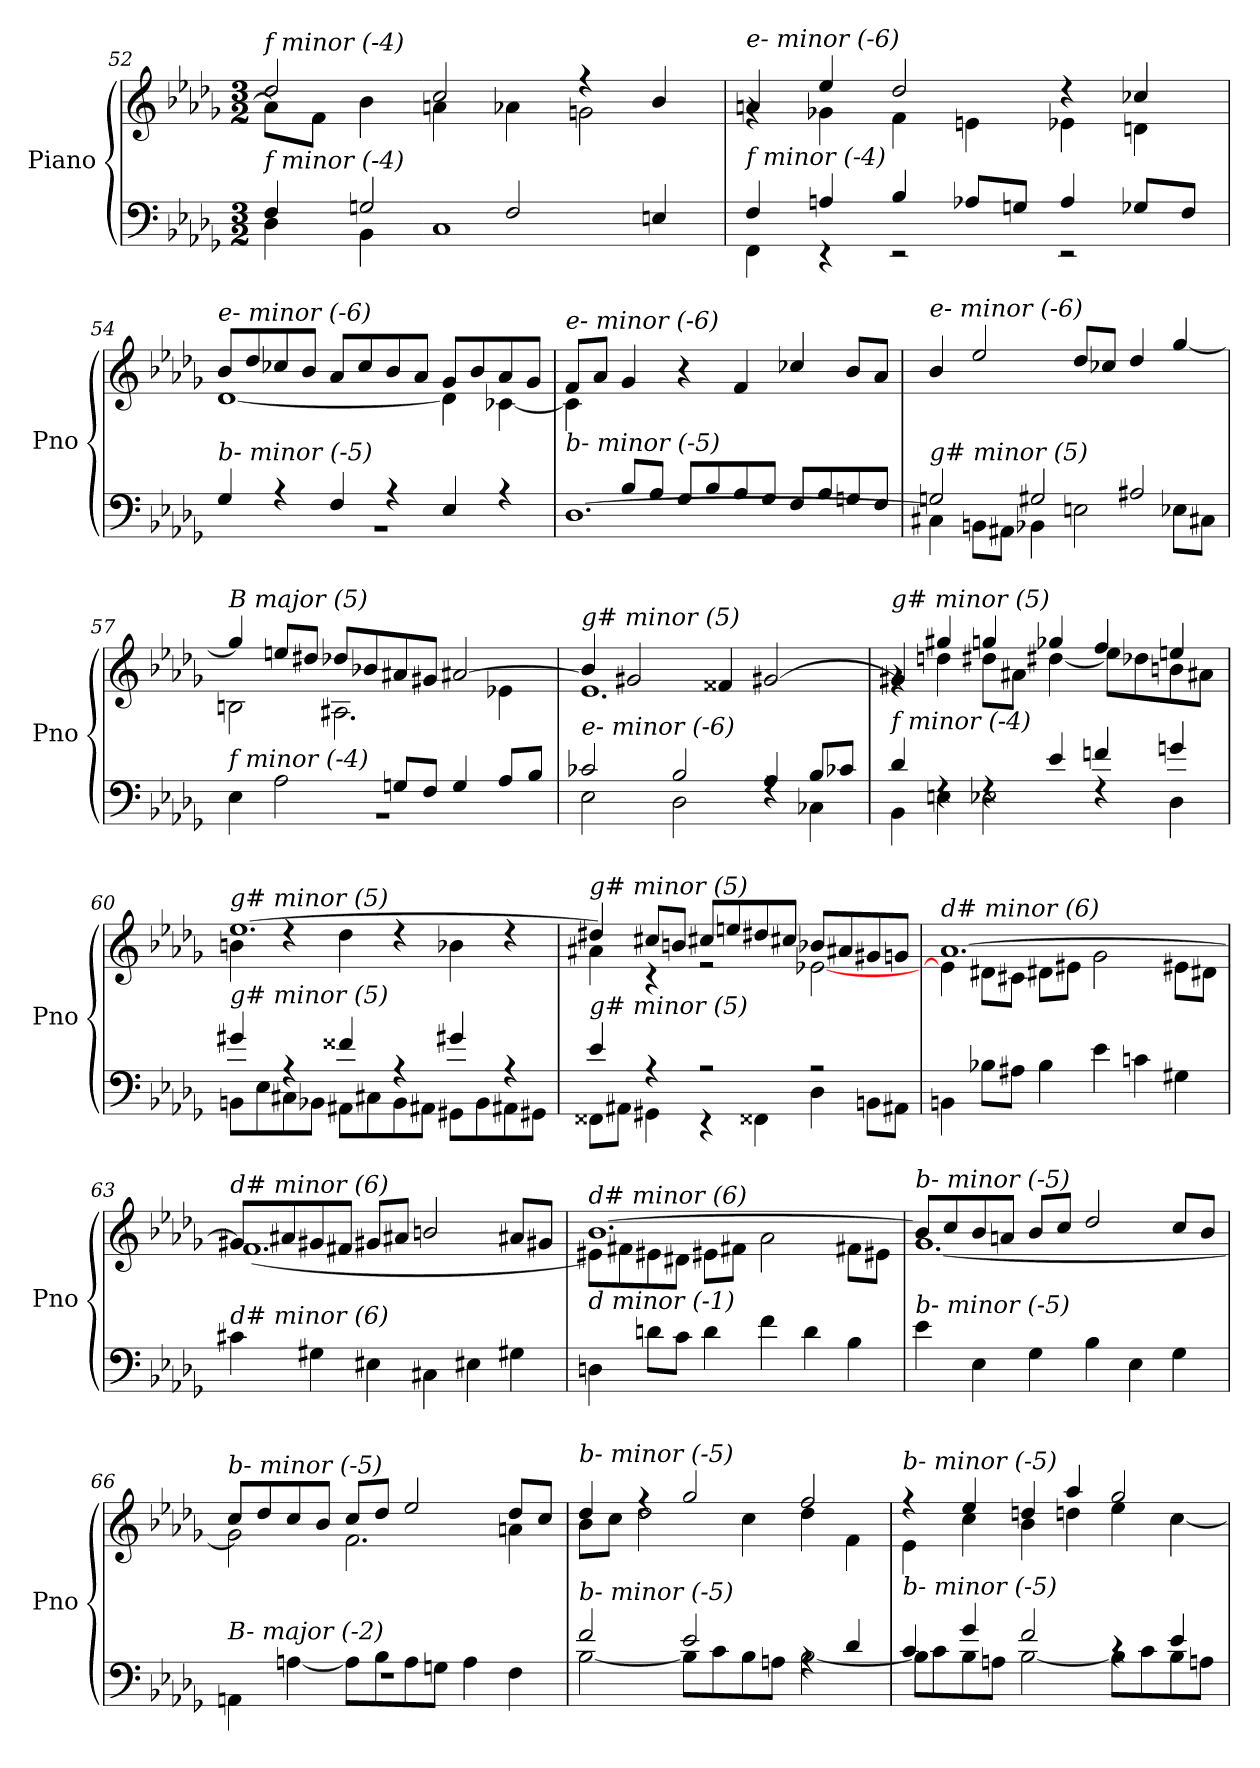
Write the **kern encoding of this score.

**kern	**kern
*part1	*part1
*staff2	*staff1
*I"Piano	*
*I'Pno	*
!!LO:LB:g=z
*clefF4	*clefG2
*k[b-e-a-d-g-]	*k[b-e-a-d-g-]
*M3/2	*M3/2
=52	=52
*^	*^
!	!	!LO:TX:i:t=f minor (-4)	!
!LO:TX:i:t=f minor (-4)	!	!	!
4F/	4D-\	2dd-/	8a-\L]
.	.	.	8f\J
2Gn/	4BB-\	.	4b-\
.	1C	2cc/	4an\
2F/	.	.	4a-X\
.	.	4r	2gn\
4En/	.	4b-/	.
=53	=53	=53	=53
!	!	!LO:TX:i:t=e- minor (-6)	!
!LO:TX:i:t=f minor (-4)	!	!	!
4F/	4FF\	4an/	4rg
4An/	4r	4ee-/	4g-X\
4B-/	2r	2dd-/	4f\
8A-X/L	.	.	4eni\
8Gn/J	.	.	.
4A-/	2r	4r	4e-\
8G-X/L	.	4cc-X/	4dni\
8F/J	.	.	.
=54	=54	=54	=54
!	!	!LO:TX:i:t=e- minor (-6)	!
!LO:TX:i:t=b- minor (-5)	!	!	!
4G-/	1.r	8b-/L	[1d-
.	.	8dd-/	.
4r	.	8cc-X/	.
.	.	8b-/J	.
4F/	.	8a-/L	.
.	.	8cc-/	.
4r	.	8b-/	.
.	.	8a-/J	.
4E-/	.	8g-/L	4d-\]
.	.	8b-/	.
4r	.	8a-/	[4c-X\
.	.	8g-/J	.
=55	=55	=55	=55
*	*^	*	*
!	!	!	!LO:TX:i:t=e- minor (-6)	!
!LO:TX:i:t=b- minor (-5)	!	!	!	!
4ryy	4ryy	[1.D-	8f/L	4c-\]
.	.	.	8a-/J	.
1ryy	8B-/L	.	4g-/	1ryy
.	8A-/J	.	.	.
.	8G-/L	.	4r	.
.	8B-/	.	.	.
.	8A-/	.	4f/	.
.	8G-/J	.	.	.
.	8F/L	.	4cc-X/	.
.	8A-/	.	.	.
4ryy	8Gn/	.	8b-/L	4ryy
.	8F/J	.	8a-/J	.
*	*v	*v	*	*
*	*	*v	*v
!!LO:LB:g=z
=56	=56	=56
!	!	!LO:TX:i:t=e- minor (-6)
!LO:TX:i:t=g# minor (5)	!	!
2Gn/	4C#Xi\]	4b-/
.	8BBni\L	2ee-/
.	8AA#Xi\J	.
2G#Xi/	4BB-i\	.
.	2Eni\	8dd-/L
.	.	8cc-X/J
2A#Xi/	.	4dd-/
.	8E-\L	[4gg-/
.	8C#Xi\J	.
=57	=57	=57
*	*	*^
!	!	!LO:TX:i:t=B major (5)	!
!LO:TX:i:t=f minor (-4)	!	!	!
4E-\	1.r	4gg-/]	2Bni\
2A-\	.	8eeni/L	.
.	.	8dd#Xi/J	.
.	.	8dd-/L	2.A#Xi\
.	.	8b-Xi/	.
8Gn/L	.	8a#Xi/	.
8F/J	.	8g#Xi/J	.
4G/	.	[2a#Xi/	.
8A-/L	.	.	4e-Xi\
8B-/J	.	.	.
=58	=58	=58	=58
!	!	!LO:TX:i:t=g# minor (5)	!
!LO:TX:i:t=e- minor (-6)	!	!	!
2c-X/	2E-\	4b-/]	1.e-
.	.	2g#Xi/	.
2B-/	2D-\	.	.
.	.	4f##Xi/	.
4A-/	4rF	[2g#Xi/	.
8B-/L	4C-X\	.	.
8c-X/J	.	.	.
=59	=59	=59	=59
!	!	!LO:TX:i:t=g# minor (5)	!
!LO:TX:i:t=f minor (-4)	!	!	!
4d-/	4BB-\	4g#Xi/]	4rg
4rF	4Eni\	4gg#Xi/	4ddn\
4rF	2E-\	4ggn/	8dd#Xi\L
.	.	.	8a#Xi\J
4e-/	.	4gg-X/	[4dd#Xi\
4fn/	4rF	4ff/	8ee-j\L]
.	.	.	8dd-X\
4gn/	4D-\	4eeni/	8bni\
.	.	.	8a#Xi\J
!!LO:LB:g=z	!!
=60	=60	=60	=60
!	!	!LO:TX:i:t=g# minor (5)	!
!LO:TX:i:t=g# minor (5)	!	!	!
4g#Xi/	8BBni\L	[1.ee-	4bni\
.	8E-\	.	.
4rA	8C#Xi\	.	4rdd
.	8BB-i\J	.	.
4f##Xi/	8AA#Xi\L	.	4dd-\
.	8C#Xi\	.	.
4rA	8BB-i\	.	4rdd
.	8AA#Xi\J	.	.
4g#Xi/	8GG#Xi\L	.	4b-i\
.	8BB-i\	.	.
4rA	8AA#Xi\	.	4rdd
.	8GG#Xi\J	.	.
=61	=61	=61	=61
!	!	!LO:TX:i:t=g# minor (5)	!
!LO:TX:i:t=g# minor (5)	!	!	!
4e-/	8FF##Xi\L	4dd#Xi/]	4a#Xi\
.	8AA#Xi\J	.	.
4r	4GG#Xi\	8cc#Xi/L	4r
.	.	8bni/J	.
2r	4r	8cc#Xi/L	2r
.	.	8eeni/	.
.	4FF##Xi\	8dd#Xi/	.
.	.	8cc#Xi/J	.
2r	4D-\	8b-Xi/L	[2e-Xi\
.	.	8a#Xi/	.
.	8BBni\L	8g#Xi/	.
.	8AA#Xi\J	8gn/J	.
=62	=62	=62	=62
!	!	!LO:TX:i:t=d# minor (6)	!
!LO:TX:i:t=g# minor (5)	!	!	!
*v	*v	*	*
4BBni\	[1.a-	4eni\]
8B-Xi\L	.	8d#Xi\L
8A#Xi\J	.	8c#Xi\J
4B-i\	.	8d#Xi\L
.	.	8e#Xi\J
4e-\	.	2g-\
4cn\	.	.
4G#Xi\	.	8e#Xi\L
.	.	8d#Xi\J
=63	=63	=63
!	!LO:TX:i:t=d# minor (6)	!
!LO:TX:i:t=d# minor (6)	!	!
4c#Xi\	8g#Xi/L]	[1.f
.	8a#Xi/	.
4G#Xi\	8g#Xi/	.
.	8f#Xi/J	.
4E#Xi\	8g#Xi/L	.
.	8a#Xi/J	.
4C#Xi\	2bni/	.
4E#Xi\	.	.
4G#Xi\	8a#Xi/L	.
.	8g#Xi/J	.
!!LO:LB:g=z	!!
=64	=64	=64
!	!LO:TX:i:t=d# minor (6)	!
!LO:TX:i:t=d minor (-1)	!	!
4Dn\	[1.b-	8e#Xi\L]
.	.	8f#Xi\
8dn\L	.	8e#Xi\
8c\J	.	8d#Xi\J
4d\	.	8e#Xi\L
.	.	8f#Xi\J
4f\	.	2a-\
4d\	.	.
4B-\	.	8f#Xi\L
.	.	8e#Xi\J
=65	=65	=65
!	!LO:TX:i:t=b- minor (-5)	!
!LO:TX:i:t=b- minor (-5)	!	!
4e-\	8b-/L]	[1.g-
.	8cc/	.
4E-\	8b-/	.
.	8an/J	.
4G-\	8b-/L	.
.	8cc/J	.
4B-\	2dd-/	.
4E-\	.	.
4G-\	8cc/L	.
.	8b-/J	.
=66	=66	=66
*^	*	*
!	!	!LO:TX:i:t=b- minor (-5)	!
!LO:TX:i:t=B- major (-2)	!	!	!
1.rF	4AAn\	8cc/L	2g-\]
.	.	8dd-/	.
.	[4An\	8cc/	.
.	.	8b-/J	.
.	8A\L]	8cc/L	2.f\
.	8B-\	8dd-/J	.
.	8A\	2ee-/	.
.	8Gn\J	.	.
.	4A\	.	.
.	4F\	8dd-/L	4an\
.	.	8cc/J	.
=67	=67	=67	=67
!	!	!LO:TX:i:t=b- minor (-5)	!
!LO:TX:i:t=b- minor (-5)	!	!	!
2f/	[2B-\	4dd-/	8b-\L
.	.	.	8cc\J
.	.	4rff	2dd-\
2e-/	8B-\L]	2gg-/	.
.	8c\	.	.
.	8B-\	.	4cc\
.	8An\J	.	.
4rA	[2B-\	2ff/	4dd-\
4d-/	.	.	4f\
!!LO:PB:g=z	!!
=68	=68	=68	=68
!	!	!LO:TX:i:t=b- minor (-5)	!
!LO:TX:i:t=b- minor (-5)	!	!	!
4c/	8B-\L]	4r	4e-\
.	8c\	.	.
4g-/	8B-\	4ee-/	4cc\
.	8An\J	.	.
2f/	[2B-\	4ddn/	4b-\
.	.	4aa-/	4ddn\
4rc	8B-\L]	2gg-/	4ee-\
.	8c\	.	.
4e-/	8B-\	.	[4cc\
.	8An\J	.	.
*v	*v	*	*
*	*v	*v
=	=
*-	*-
